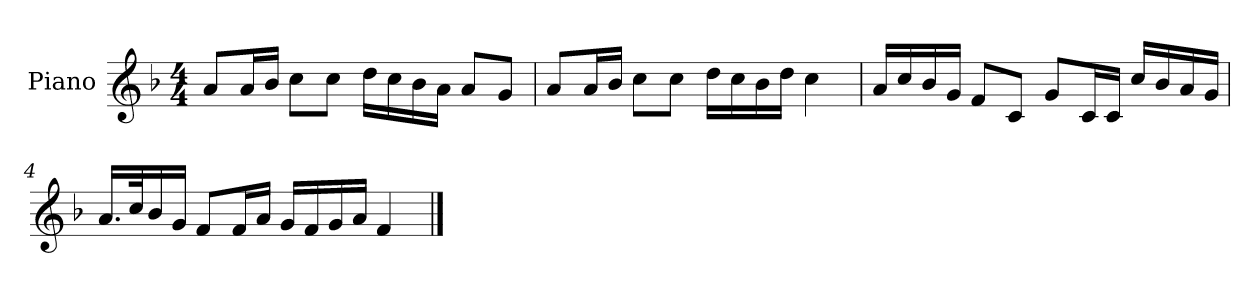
**kern
*part1
*staff1
*I"Piano
*I'P-no
*clefG2
*k[b-]
*M4/4
*MM90
=1
8a/L
16a/L
16b-/JJ
8cc\L
8cc\J
16dd\LL
16cc\
16b-\
16a\JJ
8a/L
8g/J
=2
8a/L
16a/L
16b-/JJ
8cc\L
8cc\J
16dd\LL
16cc\
16b-\
16dd\JJ
4cc\
=3
16a/LL
16cc/
16b-/
16g/JJ
8f/L
8c/J
8g/L
16c/L
16c/JJ
16cc/LL
16b-/
16a/
16g/JJ
!!LO:LB:g=z
=4
16.a/LL
32cc/K
16b-/
16g/JJ
8f/L
16f/L
16a/JJ
16g/LL
16f/
16g/
16a/JJ
4f/
==
*-
